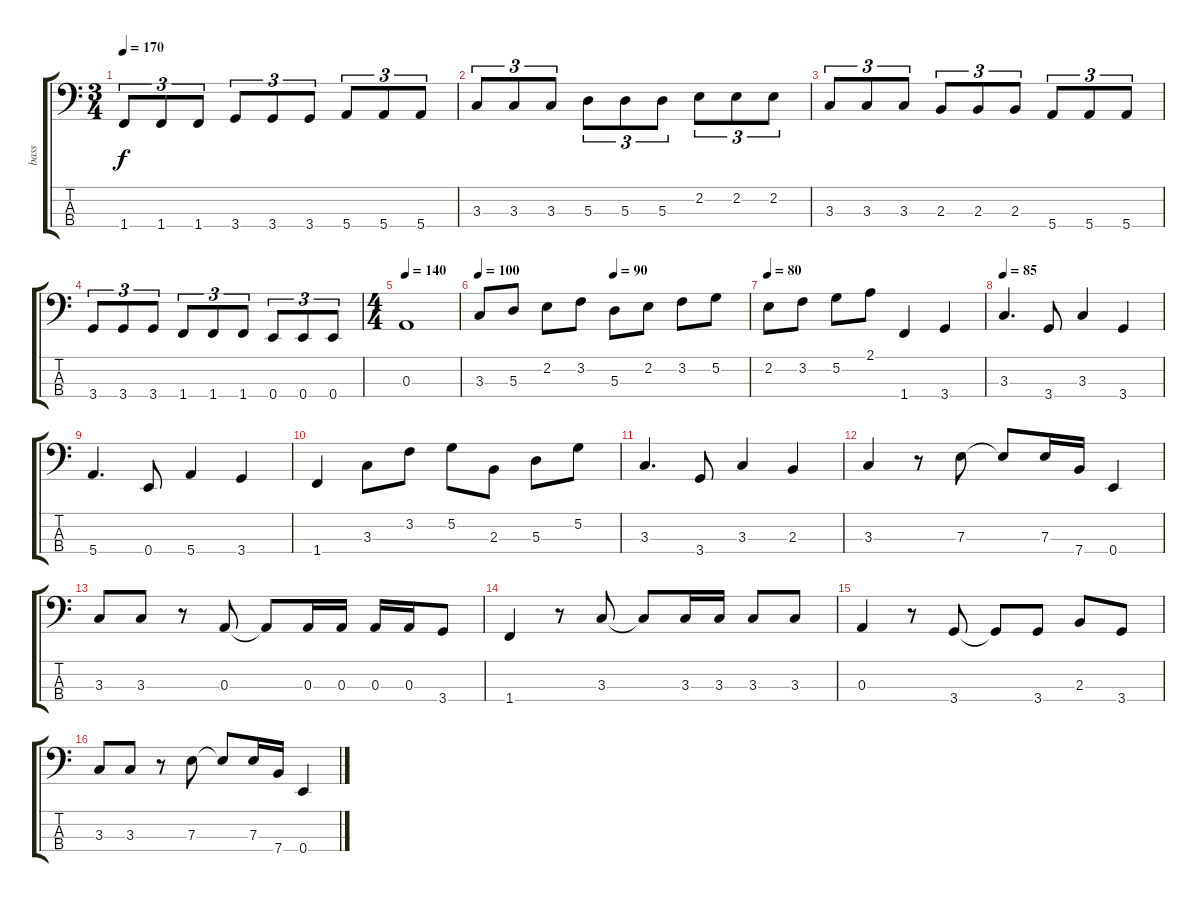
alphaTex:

\track ("bass" "bass") {instrument electricbassfinger}
\staff {score tabs}
\tuning (G2 D2 A1 E1) {hide}
\ts (3 4)
\tempo 170
\clef f4
\ks c
1.4.8{tu (3 2) dy f} 1.4.8{tu (3 2)} 1.4.8{tu (3 2)} 3.4.8{tu (3 2)} 3.4.8{tu (3 2)} 3.4.8{tu (3 2)} 5.4.8{tu (3 2)} 5.4.8{tu (3 2)} 5.4.8{tu (3 2)} |
3.3.8{tu (3 2)} 3.3.8{tu (3 2)} 3.3.8{tu (3 2)} 5.3.8{tu (3 2)} 5.3.8{tu (3 2)} 5.3.8{tu (3 2)} 2.2.8{tu (3 2)} 2.2.8{tu (3 2)} 2.2.8{tu (3 2)} |
3.3.8{tu (3 2)} 3.3.8{tu (3 2)} 3.3.8{tu (3 2)} 2.3.8{tu (3 2)} 2.3.8{tu (3 2)} 2.3.8{tu (3 2)} 5.4.8{tu (3 2)} 5.4.8{tu (3 2)} 5.4.8{tu (3 2)} |
3.4.8{tu (3 2)} 3.4.8{tu (3 2)} 3.4.8{tu (3 2)} 1.4.8{tu (3 2)} 1.4.8{tu (3 2)} 1.4.8{tu (3 2)} 0.4.8{tu (3 2)} 0.4.8{tu (3 2)} 0.4.8{tu (3 2)} |
\ts (4 4)
\tempo 140
0.3.1 |
\tempo 100
\tempo (90 0.5)
3.3.8 5.3.8 2.2.8 3.2.8 5.3.8 2.2.8 3.2.8 5.2.8 |
\tempo 80
2.2.8 3.2.8 5.2.8 2.1.8 1.4.4 3.4.4 |
\tempo 85
3.3.4{d} 3.4.8 3.3.4 3.4.4 |
5.4.4{d} 0.4.8 5.4.4 3.4.4 |
1.4.4 3.3.8 3.2.8 5.2.8 2.3.8 5.3.8 5.2.8 |
3.3.4{d} 3.4.8 3.3.4 2.3.4 |
3.3.4 r.8 7.3.8 7.3{t}.8 7.3.16 7.4.16 0.4.4 |
3.3.8 3.3.8 r.8 0.3.8 0.3{t}.8 0.3.16 0.3.16 0.3.16 0.3.16 3.4.8 |
1.4.4 r.8 3.3.8 3.3{t}.8 3.3.16 3.3.16 3.3.8 3.3.8 |
0.3.4 r.8 3.4.8 3.4{t}.8 3.4.8 2.3.8 3.4.8 |
3.3.8 3.3.8 r.8 7.3.8 7.3{t}.8 7.3.16 7.4.16 0.4.4
